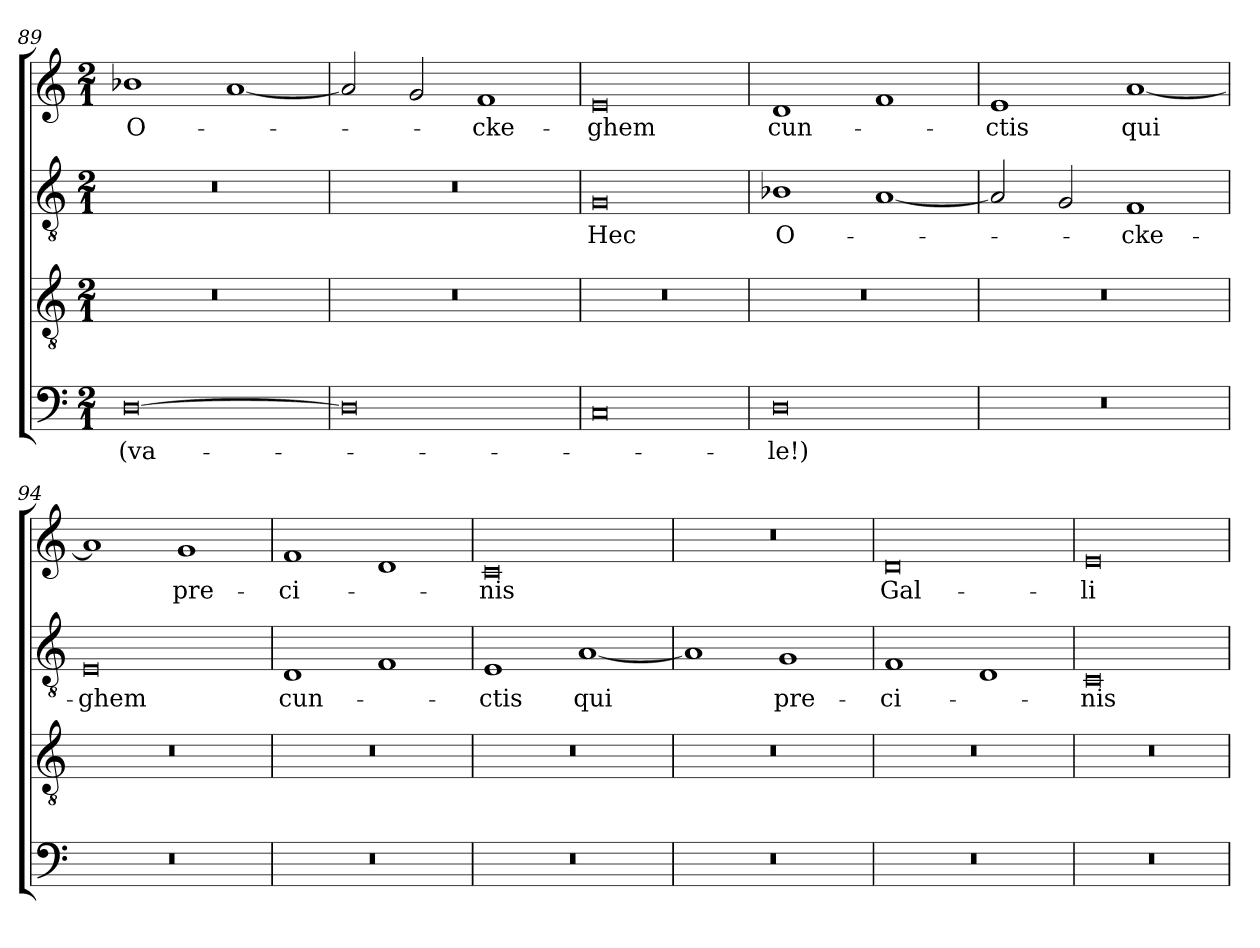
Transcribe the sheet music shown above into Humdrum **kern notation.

**kern	**text	**kern	**kern	**text	**kern	**text
*part4	*part4	*part3	*part2	*part2	*part1	*part1
*staff4	*staff4	*staff3	*staff2	*staff2	*staff1	*staff1
*clefF4	*	*clefGv2	*clefGv2	*	*clefG2	*
*M2/1	*	*M2/1	*M2/1	*	*M2/1	*
=89	=89	=89	=89	=89	=89	=89
!	!LO:LY:b	!	!	!	!	!LO:LY:b
[0D	(va-	0r	0r	.	1b-X	O-
.	.	.	.	.	[1a	.
=90	=90	=90	=90	=90	=90	=90
0D]	.	0r	0r	.	2a/]	.
.	.	.	.	.	2g/	.
!	!	!	!	!	!	!LO:LY:b
.	.	.	.	.	1f	-cke-
=91	=91	=91	=91	=91	=91	=91
!	!	!	!	!LO:LY:b	!	!LO:LY:b
0C	.	0r	0G	Hec	0e	-ghem
=92	=92	=92	=92	=92	=92	=92
!	!LO:LY:b	!	!	!LO:LY:b	!	!LO:LY:b
0D	-le!)	0r	1B-X	O-	1d	cun-
.	.	.	[1A	.	1f	.
=93	=93	=93	=93	=93	=93	=93
!	!	!	!	!	!	!LO:LY:b
0r	.	0r	2A/]	.	1e	-ctis
.	.	.	2G/	.	.	.
!	!	!	!	!LO:LY:b	!	!LO:LY:b
.	.	.	1F	-cke-	[1a	qui
!!LO:LB:g=z
=94	=94	=94	=94	=94	=94	=94
!	!	!	!	!LO:LY:b	!	!
0r	.	0r	0E	-ghem	1a]	.
!	!	!	!	!	!	!LO:LY:b
.	.	.	.	.	1g	pre-
=95	=95	=95	=95	=95	=95	=95
!	!	!	!	!LO:LY:b	!	!LO:LY:b
0r	.	0r	1D	cun-	1f	-ci-
.	.	.	1F	.	1d	.
=96	=96	=96	=96	=96	=96	=96
!	!	!	!	!LO:LY:b	!	!LO:LY:b
0r	.	0r	1E	-ctis	0c	-nis
!	!	!	!	!LO:LY:b	!	!
.	.	.	[1A	qui	.	.
=97	=97	=97	=97	=97	=97	=97
0r	.	0r	1A]	.	0r	.
!	!	!	!	!LO:LY:b	!	!
.	.	.	1G	pre-	.	.
=98	=98	=98	=98	=98	=98	=98
!	!	!	!	!LO:LY:b	!	!LO:LY:b
0r	.	0r	1F	-ci-	0d	Gal-
.	.	.	1D	.	.	.
=99	=99	=99	=99	=99	=99	=99
!	!	!	!	!LO:LY:b	!	!LO:LY:b
0r	.	0r	0C	-nis	0e	-li-
=	=	=	=	=	=	=
*-	*-	*-	*-	*-	*-	*-
